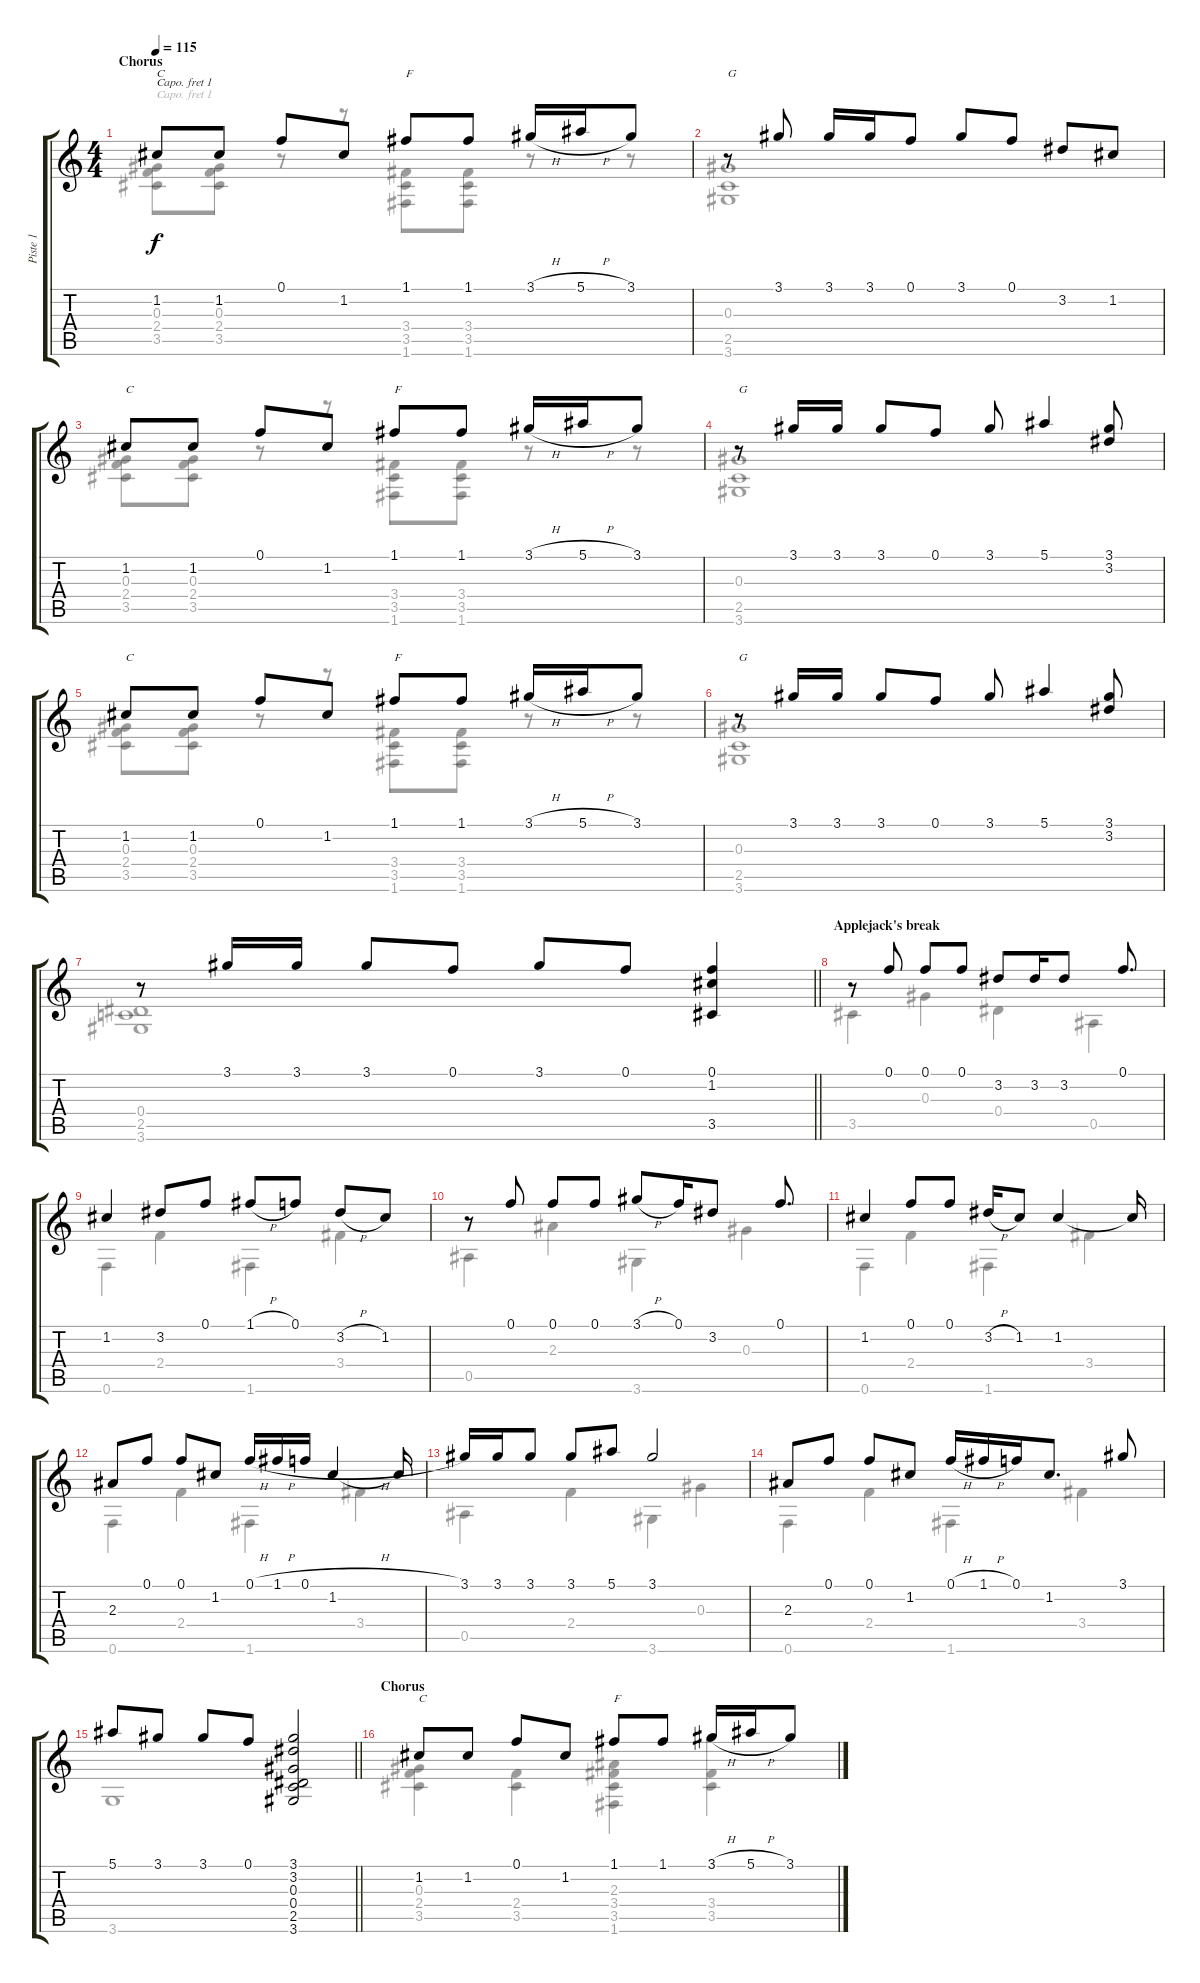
\track ("Piste 1" "Piste 1") {instrument acousticguitarsteel}
\staff {score tabs}
\capo 1
\tuning (E4 B3 G3 D3 A2 E2) {hide}
\voice
\ts (4 4)
\section ("" "Chorus")
\tempo 115
\clef g2
\ks aminor
1.2.8{txt "C" dy f} 1.2.8 0.1.8 1.2.8 1.1.8{txt "F"} 1.1.8 3.1{h}.16 5.1{h}.16 3.1.8 |
r.8{txt "G"} 3.1.8 3.1.16 3.1.16 0.1.8 3.1.8 0.1.8 3.2.8 1.2.8 |
1.2.8{txt "C"} 1.2.8 0.1.8 1.2.8 1.1.8{txt "F"} 1.1.8 3.1{h}.16 5.1{h}.16 3.1.8 |
r.8{txt "G"} 3.1.16 3.1.16 3.1.8 0.1.8 3.1.8 5.1.4 (3.1 3.2).8 |
1.2.8{txt "C"} 1.2.8 0.1.8 1.2.8 1.1.8{txt "F"} 1.1.8 3.1{h}.16 5.1{h}.16 3.1.8 |
r.8{txt "G"} 3.1.16 3.1.16 3.1.8 0.1.8 3.1.8 5.1.4 (3.1 3.2).8 |
\barLineRight lightlight
r.8 3.1.16 3.1.16 3.1.8 0.1.8 3.1.8 0.1.8 (0.1 1.2 3.5).4 |
\section ("" "Applejack's break")
r.8 0.1.8 0.1.8 0.1.8 3.2.8 3.2.16 3.2.8 0.1.8{d} |
1.2.4 3.2.8 0.1.8 1.1{h}.8 0.1.8 3.2{h}.8 1.2.8 |
r.8 0.1.8 0.1.8 0.1.8 3.1{h}.8 0.1.16 3.2.8 0.1.8{d} |
1.2.4 0.1.8 0.1.8 3.2{h}.16 1.2.8 1.2.4 1.2{t}.16 |
2.3.8 0.1.8 0.1.8 1.2.8 0.1{h}.16 1.1{h}.16 0.1{h}.16 1.2.4 1.2{t}.16 |
3.1.16 3.1.16 3.1.8 3.1.8 5.1.8 3.1.2 |
2.3.8 0.1.8 0.1.8 1.2.8 0.1{h}.16 1.1{h}.16 0.1.16 1.2.8{d} 3.1.8 |
\barLineRight lightlight
5.1.8 3.1.8 3.1.8 0.1.8 (3.1 3.2 0.3 0.4 2.5 3.6).2 |
\section ("" "Chorus")
1.2.8{txt "C"} 1.2.8 0.1.8 1.2.8 1.1.8{txt "F"} 1.1.8 3.1{h}.16 5.1{h}.16 3.1.8
\voice
\clef g2
\ottava regular
\simile none
\ks aminor
(0.3 2.4 3.5).8{dy f} (0.3 2.4 3.5).8 r.8 r.8 (3.4 3.5 1.6).8 (3.4 3.5 1.6).8 r.8 r.8 |
(0.3 2.5 3.6).1 |
(0.3 2.4 3.5).8 (0.3 2.4 3.5).8 r.8 r.8 (3.4 3.5 1.6).8 (3.4 3.5 1.6).8 r.8 r.8 |
(0.3 2.5 3.6).1 |
(0.3 2.4 3.5).8 (0.3 2.4 3.5).8 r.8 r.8 (3.4 3.5 1.6).8 (3.4 3.5 1.6).8 r.8 r.8 |
(0.3 2.5 3.6).1 |
\barLineRight lightlight
(0.4 2.5 3.6).1 |
3.5.4 0.3.4 0.4.4 0.5.4 |
0.6.4 2.4.4 1.6.4 3.4.4 |
0.5.4 2.3.4 3.6.4 0.3.4 |
0.6.4 2.4.4 1.6.4 3.4.4 |
0.6.4 2.4.4 1.6.4 3.4.4 |
0.5.4 2.4.4 3.6.4 0.3.4 |
0.6.4 2.4.4 1.6.4 3.4.4 |
\barLineRight lightlight
3.6.1 |
(0.3 2.4 3.5).4 (2.4 3.5).4 (2.3 3.4 3.5 1.6).4 (3.1 3.4 3.5).4
